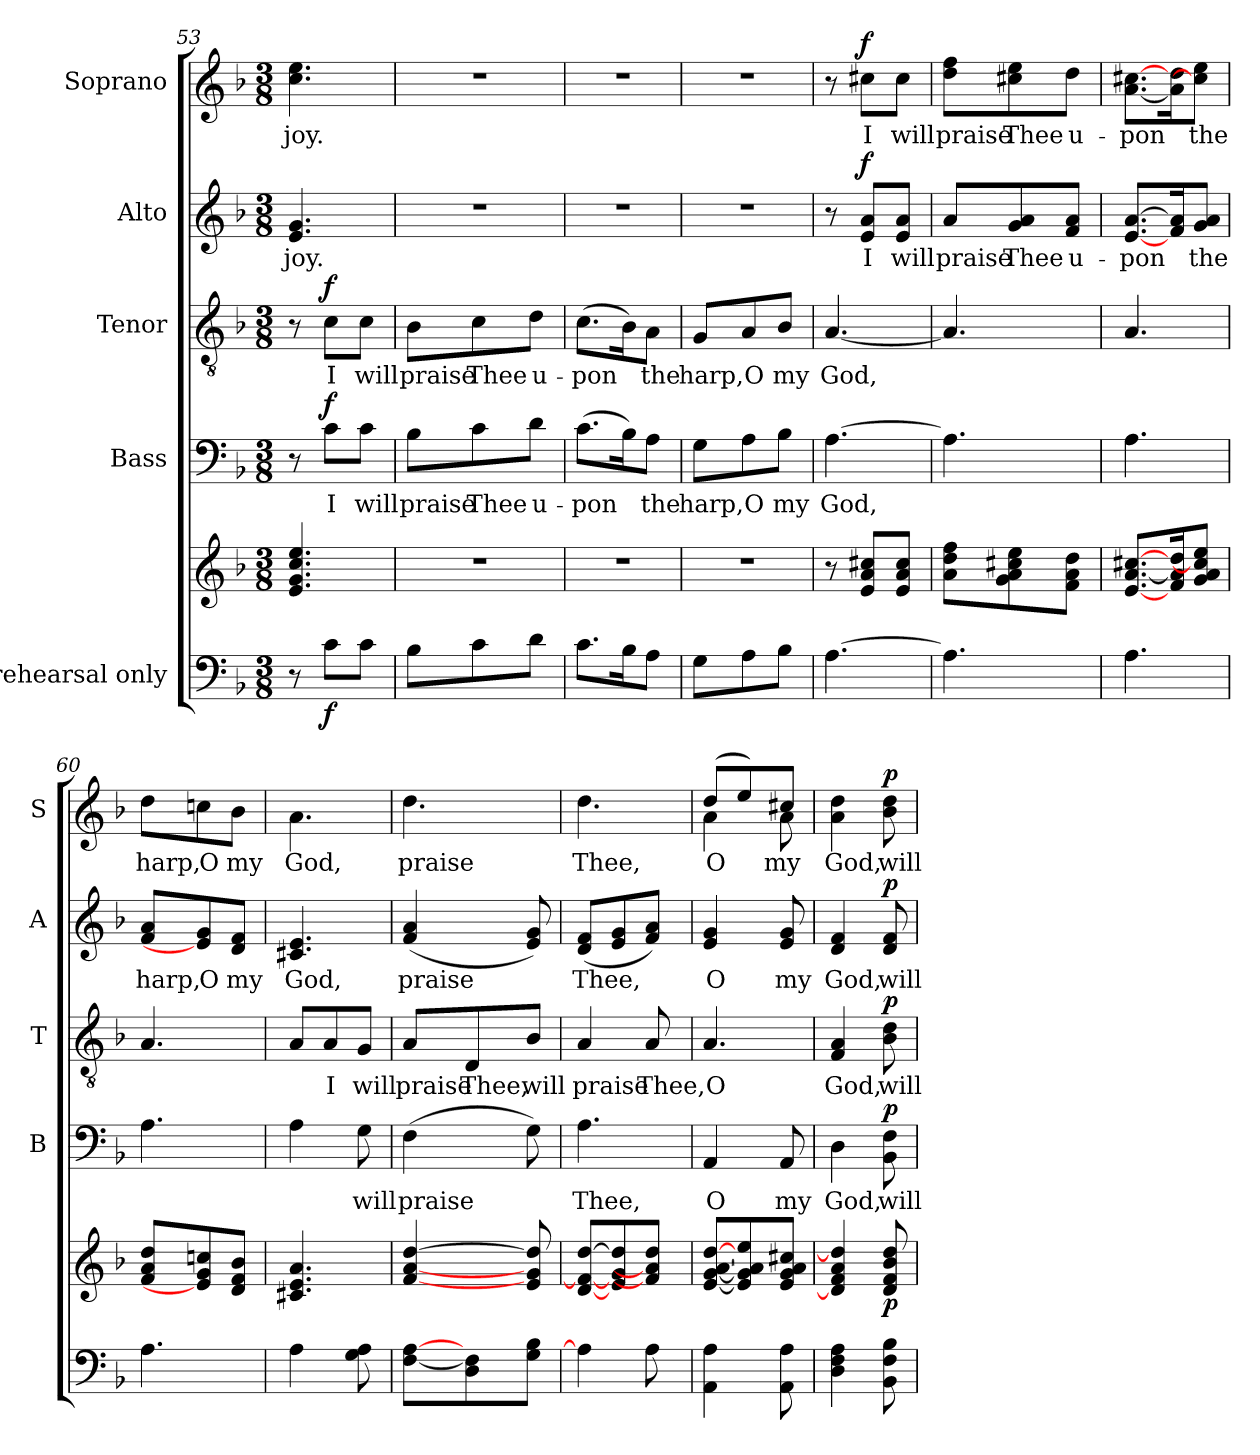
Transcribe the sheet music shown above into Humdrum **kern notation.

**kern	**kern	**dynam	**kern	**text	**dynam	**kern	**text	**dynam	**kern	**text	**dynam	**kern	**text	**dynam
*part5	*part5	*part5	*part4	*part4	*part4	*part3	*part3	*part3	*part2	*part2	*part2	*part1	*part1	*part1
*staff6	*staff5	*staff5/6	*staff4	*staff4	*staff4	*staff3	*staff3	*staff3	*staff2	*staff2	*staff2	*staff1	*staff1	*staff1
*I"rehearsal only	*	*	*I"Bass	*	*	*I"Tenor	*	*	*I"Alto	*	*	*I"Soprano	*	*
*	*	*	*I'B	*	*	*I'T	*	*	*I'A	*	*	*I'S	*	*
!!LO:PB:g=z
*clefF4	*clefG2	*	*clefF4	*	*	*clefGv2	*	*	*clefG2	*	*	*clefG2	*	*
*k[b-]	*k[b-]	*	*k[b-]	*	*	*k[b-]	*	*	*k[b-]	*	*	*k[b-]	*	*
*F:	*F:	*	*F:	*	*	*F:	*	*	*F:	*	*	*F:	*	*
*M3/8	*M3/8	*	*M3/8	*	*	*M3/8	*	*	*M3/8	*	*	*M3/8	*	*
=53	=53	=53	=53	=53	=53	=53	=53	=53	=53	=53	=53	=53	=53	=53
!	!	!	!	!	!	!	!	!	!	!LO:LY:b	!	!	!LO:LY:b	!
8r	4.e/ 4.g/ 4.cc/ 4.ee/	.	8r	.	.	8r	.	.	4.e/ 4.g/	joy.	.	4.cc\ 4.ee\	joy.	.
!	!	!LO:DY:b=2	!	!LO:LY:b	!LO:DY:b	!	!LO:LY:b	!LO:DY:b	!	!	!	!	!	!
8c\L	.	f	8c\L	I	f	8c\L	I	f	.	.	.	.	.	.
!	!	!	!	!LO:LY:b	!	!	!LO:LY:b	!	!	!	!	!	!	!
8c\J	.	.	8c\J	will	.	8c\J	will	.	.	.	.	.	.	.
=54	=54	=54	=54	=54	=54	=54	=54	=54	=54	=54	=54	=54	=54	=54
!	!	!	!	!LO:LY:b	!	!	!LO:LY:b	!	!	!	!	!	!	!
8B-\L	4.r	.	8B-\L	praise	.	8B-\L	praise	.	4.r	.	.	4.r	.	.
!	!	!	!	!LO:LY:b	!	!	!LO:LY:b	!	!	!	!	!	!	!
8c\	.	.	8c\	Thee	.	8c\	Thee	.	.	.	.	.	.	.
!	!	!	!	!LO:LY:b	!	!	!LO:LY:b	!	!	!	!	!	!	!
8d\J	.	.	8d\J	u-	.	8d\J	u-	.	.	.	.	.	.	.
=55	=55	=55	=55	=55	=55	=55	=55	=55	=55	=55	=55	=55	=55	=55
!	!	!	!	!LO:LY:b	!	!	!LO:LY:b	!	!	!	!	!	!	!
8.c\L	4.r	.	(>8.c\L	-pon	.	(>8.c\L	-pon	.	4.r	.	.	4.r	.	.
16B-\K	.	.	16B-\K)	.	.	16B-\K)	.	.	.	.	.	.	.	.
!	!	!	!	!LO:LY:b	!	!	!LO:LY:b	!	!	!	!	!	!	!
8A\J	.	.	8A\J	the	.	8A\J	the	.	.	.	.	.	.	.
=56	=56	=56	=56	=56	=56	=56	=56	=56	=56	=56	=56	=56	=56	=56
!	!	!	!	!LO:LY:b	!	!	!LO:LY:b	!	!	!	!	!	!	!
8G\L	4.r	.	8G\L	harp,	.	8G/L	harp,	.	4.r	.	.	4.r	.	.
!	!	!	!	!LO:LY:b	!	!	!LO:LY:b	!	!	!	!	!	!	!
8A\	.	.	8A\	O	.	8A/	O	.	.	.	.	.	.	.
!	!	!	!	!LO:LY:b	!	!	!LO:LY:b	!	!	!	!	!	!	!
8B-\J	.	.	8B-\J	my	.	8B-/J	my	.	.	.	.	.	.	.
=57	=57	=57	=57	=57	=57	=57	=57	=57	=57	=57	=57	=57	=57	=57
!	!	!	!	!LO:LY:b	!	!	!LO:LY:b	!	!	!	!	!	!	!
[4.A\	8r	.	[4.A\	God,	.	[4.A/	God,	.	8r	.	.	8r	.	.
!	!	!	!	!	!	!	!	!	!	!LO:LY:b	!LO:DY:b	!	!LO:LY:b	!LO:DY:b
.	8e/ 8a/ 8cc#X/L	.	.	.	.	.	.	.	8e/ 8a/L	I	f	8cc#X\L	I	f
!	!	!	!	!	!	!	!	!	!	!LO:LY:b	!	!	!LO:LY:b	!
.	8e/ 8a/ 8cc#/J	.	.	.	.	.	.	.	8e/ 8a/J	will	.	8cc#\J	will	.
=58	=58	=58	=58	=58	=58	=58	=58	=58	=58	=58	=58	=58	=58	=58
!	!	!	!	!	!	!	!	!	!	!LO:LY:b	!	!	!LO:LY:b	!
4.A\]	8a\ 8dd\ 8ff\L	.	4.A\]	.	.	4.A/]	.	.	8a/L	praise	.	8dd\ 8ff\L	praise	.
!	!	!	!	!	!	!	!	!	!	!LO:LY:b	!	!	!LO:LY:b	!
.	8g\ 8a\ 8cc#X\ 8ee\	.	.	.	.	.	.	.	8g/ 8a/	Thee	.	8cc#X\ 8ee\	Thee	.
!	!	!	!	!	!	!	!	!	!	!LO:LY:b	!	!	!LO:LY:b	!
.	8f\ 8a\ 8dd\J	.	.	.	.	.	.	.	8f/ 8a/J	u-	.	8dd\J	u-	.
=59	=59	=59	=59	=59	=59	=59	=59	=59	=59	=59	=59	=59	=59	=59
!	!	!	!	!	!	!	!	!	!	!LO:LY:b	!	!	!LO:LY:b	!
4.A\	[8.e/ [8.a/ [8.cc#X/L	.	4.A\	.	.	4.A/	.	.	[8.e/ [8.a/L	-pon	.	[8.a\ [8.cc#X\L	-pon	.
.	16f/ 16a/] 16dd/K	.	.	.	.	.	.	.	16f/ 16a/]K	.	.	16a\] 16dd\K	.	.
!	!	!	!	!	!	!	!	!	!	!LO:LY:b	!	!	!LO:LY:b	!
.	8g/ 8a/ 8cc#/] 8ee/J	.	.	.	.	.	.	.	8g/ 8a/J	the	.	8cc#\] 8ee\J	the	.
=60	=60	=60	=60	=60	=60	=60	=60	=60	=60	=60	=60	=60	=60	=60
!	!	!	!	!	!	!	!	!	!	!LO:LY:b	!	!	!LO:LY:b	!
4.A\	8f/ 8a/ 8dd/L	.	4.A\	.	.	4.A/	.	.	8f/ 8a/L	harp,	.	8dd\L	harp,	.
!	!	!	!	!	!	!	!	!	!	!LO:LY:b	!	!	!LO:LY:b	!
.	8e/] 8g/ 8ccn/	.	.	.	.	.	.	.	8e/] 8g/	O	.	8ccn\	O	.
!	!	!	!	!	!	!	!	!	!	!LO:LY:b	!	!	!LO:LY:b	!
.	8d/ 8f/ 8b-/J	.	.	.	.	.	.	.	8d/ 8f/J	my	.	8b-\J	my	.
!!LO:LB:g=z
=61	=61	=61	=61	=61	=61	=61	=61	=61	=61	=61	=61	=61	=61	=61
!	!	!	!	!	!	!	!	!	!	!LO:LY:b	!	!	!LO:LY:b	!
*	*	*	*	*	*	*	*	*	*	*	*	*^	*	*
4A\	4.c#X/ 4.e/ 4.a/	.	4A\	.	.	8A/L	.	.	4.c#X/ 4.e/	God,	.	4.ryy	4.a\	God,	.
!	!	!	!	!	!	!	!LO:LY:b	!	!	!	!	!	!	!	!
.	.	.	.	.	.	8A/	I	.	.	.	.	.	.	.	.
!	!	!	!	!LO:LY:b	!	!	!LO:LY:b	!	!	!	!	!	!	!	!
8G\ 8A\	.	.	8G\	will	.	8G/J	will	.	.	.	.	.	.	.	.
=62	=62	=62	=62	=62	=62	=62	=62	=62	=62	=62	=62	=62	=62	=62	=62
!	!	!	!	!LO:LY:b	!	!	!LO:LY:b	!	!	!LO:LY:b	!	!	!	!LO:LY:b	!
[8F\ [8A\L	[4f/ [4a/ [4dd/	.	(>4F\	praise	.	8A/L	praise	.	(<4f/ 4a/	praise	.	4.ryy	4.dd\	praise	.
!	!	!	!	!	!	!	!LO:LY:b	!	!	!	!	!	!	!	!
8D\ 8F\]	.	.	.	.	.	8D/	Thee,	.	.	.	.	.	.	.	.
!	!	!	!	!	!	!	!LO:LY:b	!	!	!	!	!	!	!	!
8G\ 8B-\J	8e/ 8g/ 8dd/]	.	8G\)	.	.	8B-/J	will	.	8e/ 8g/)	.	.	.	.	.	.
=63	=63	=63	=63	=63	=63	=63	=63	=63	=63	=63	=63	=63	=63	=63	=63
!	!	!	!	!LO:LY:b	!	!	!LO:LY:b	!	!	!LO:LY:b	!	!	!	!LO:LY:b	!
4A\]	[8d/ 8f/_ [8dd/L	.	4.A\	Thee,	.	4A/	praise	.	(<8d/ 8f/L	Thee,	.	4.ryy	4.dd\	Thee,	.
.	8e/ 8g/ 8dd/]	.	.	.	.	.	.	.	8e/ 8g/	.	.	.	.	.	.
!	!	!	!	!	!	!	!LO:LY:b	!	!	!	!	!	!	!	!
8A\	8f/] 8a/] 8dd/J	.	.	.	.	8A/	Thee,	.	8f/ 8a/J)	.	.	.	.	.	.
=64	=64	=64	=64	=64	=64	=64	=64	=64	=64	=64	=64	=64	=64	=64	=64
!	!	!	!	!LO:LY:b	!	!	!LO:LY:b	!	!	!LO:LY:b	!	!	!	!LO:LY:b	!
4AA\ 4A\	[8e/ [8g/ [8a/ [8dd/L	.	4AA/	O	.	4.A/	O	.	4e/ 4g/	O	.	(>8dd/L	4a\	O	.
.	8e/] 8g/] 8a/] 8ee/	.	.	.	.	.	.	.	.	.	.	8ee/)	.	.	.
!	!	!	!	!LO:LY:b	!	!	!	!	!	!LO:LY:b	!	!	!	!LO:LY:b	!
8AA\ 8A\	8e/ 8g/ 8a/ 8cc#X/J	.	8AA/	my	.	.	.	.	8e/ 8g/	my	.	8cc#X/J	8a\	my	.
=65	=65	=65	=65	=65	=65	=65	=65	=65	=65	=65	=65	=65	=65	=65	=65
!	!	!	!	!LO:LY:b	!	!	!LO:LY:b	!	!	!LO:LY:b	!	!	!	!LO:LY:b	!
4D\ 4F\ 4A\	4d/] 4f/ 4a/ 4dd/]	.	4D\	God,	.	4F/ 4A/	God,	.	4d/ 4f/	God,	.	4.ryy	4a\ 4dd\	God,	.
!	!	!LO:DY:b	!	!LO:LY:b	!LO:DY:b	!	!LO:LY:b	!LO:DY:b	!	!LO:LY:b	!LO:DY:b	!	!	!LO:LY:b	!LO:DY:b
8BB-\ 8F\ 8B-\	8d/ 8f/ 8b-/ 8dd/	p	8BB-\ 8F\	will	p	8B-\ 8d\	will	p	8d/ 8f/	will	p	.	8b-\ 8dd\	will	p
*	*	*	*	*	*	*	*	*	*	*	*	*v	*v	*	*
=	=	=	=	=	=	=	=	=	=	=	=	=	=	=
*-	*-	*-	*-	*-	*-	*-	*-	*-	*-	*-	*-	*-	*-	*-
